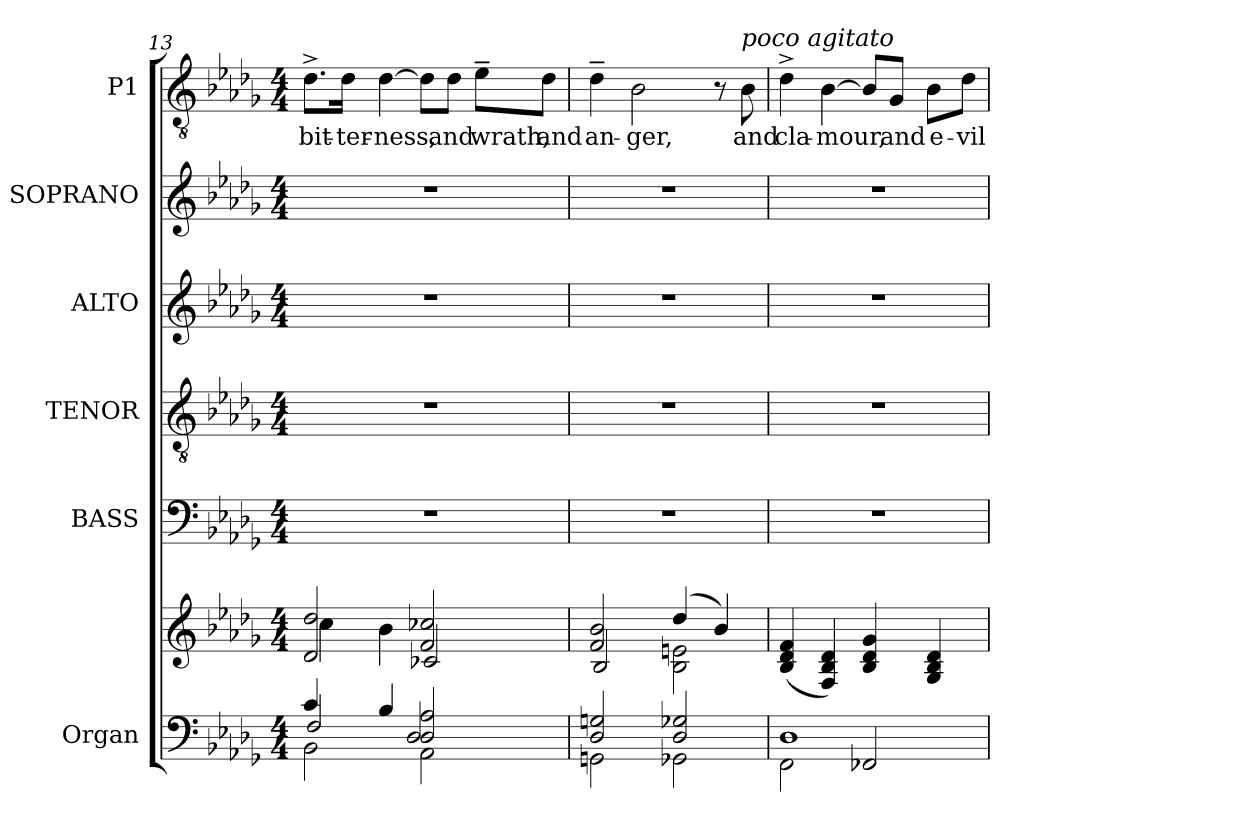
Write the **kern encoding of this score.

**kern	**kern	**kern	**kern	**kern	**kern	**kern	**text
*part6	*part6	*part5	*part4	*part3	*part2	*part1	*part1
*staff7	*staff6	*staff5	*staff4	*staff3	*staff2	*staff1	*staff1
*I"Organ	*	*I"BASS	*I"TENOR	*I"ALTO	*I"SOPRANO	*I"P1	*
*I'Org.	*	*I'B.	*I'T.	*I'A.	*I'S.	*	*
*clefF4	*clefG2	*clefF4	*clefGv2	*clefG2	*clefG2	*clefGv2	*
*	*	*	*ITrd7c12	*	*	*ITrd7c12	*
*k[b-e-a-d-g-]	*k[b-e-a-d-g-]	*k[b-e-a-d-g-]	*k[b-e-a-d-g-]	*k[b-e-a-d-g-]	*k[b-e-a-d-g-]	*k[b-e-a-d-g-]	*
*D-:	*D-:	*D-:	*D-:	*D-:	*D-:	*D-:	*
*M4/4	*M4/4	*M4/4	*M4/4	*M4/4	*M4/4	*M4/4	*
=13	=13	=13	=13	=13	=13	=13	=13
*^	*^	*	*	*	*	*	*
*	*^	*	*	*	*	*	*	*	*
!	!	!	!	!	!	!	!	!	!	!LO:LY:b:color=#000000
4ci/	2BB-i\	2Fi/	2d-i/ 2dd-i	4cci\	1r	1r	1r	1r	8.D-^i\L	bit-
!	!	!	!	!	!	!	!	!	!	!LO:LY:b:color=#000000
.	.	.	.	.	.	.	.	.	16D-i\Jk	-ter-
!	!	!	!	!	!	!	!	!	!	!LO:LY:b:color=#000000
4B-i/	.	.	.	4b-i\	.	.	.	.	[4D-i\	-ness,
2D-i/ 2A-i	2AA-i\	2D-i/	2fi/ 2cc-Xi	2c-Xi/	.	.	.	.	8D-i\L]	.
!	!	!	!	!	!	!	!	!	!	!LO:LY:b:color=#000000
.	.	.	.	.	.	.	.	.	8D-i\J	and
!	!	!	!	!	!	!	!	!	!	!LO:LY:b:color=#000000
.	.	.	.	.	.	.	.	.	8E-~i\L	wrath,
!	!	!	!	!	!	!	!	!	!	!LO:LY:b:color=#000000
.	.	.	.	.	.	.	.	.	8D-i\J	and
*	*v	*v	*	*	*	*	*	*	*	*
=14	=14	=14	=14	=14	=14	=14	=14	=14	=14
!	!	!	!	!	!	!	!	!	!LO:LY:b:color=#000000
2D-i/ 2Gni	2GGni\	2fi/ 2b-i	2B-i/	1r	1r	1r	1r	4D-~i\	an-
!	!	!	!	!	!	!	!	!	!LO:LY:b:color=#000000
.	.	.	.	.	.	.	.	2BB-i\	-ger,
2D-i/ 2G-Xi	2GG-Xi\	(4dd-i/	2B-i\ 2eni	.	.	.	.	.	.
.	.	4b-i/)	.	.	.	.	.	8r	.
!	!	!	!	!	!	!	!	!LO:TX:a:i:t=poco agitato	!
!	!	!	!	!	!	!	!	!	!LO:LY:b:color=#000000
.	.	.	.	.	.	.	.	8BB-i\	and
*	*	*v	*v	*	*	*	*	*	*
=15	=15	=15	=15	=15	=15	=15	=15	=15
!	!	!	!	!	!	!	!	!LO:LY:b:color=#000000
1D-i	2FFi\	(4B-i/ 4d-i 4fi	1r	1r	1r	1r	4D-^i\	cla-
!	!	!	!	!	!	!	!	!LO:LY:b:color=#000000
.	.	4Fi/ 4B-i 4d-i)	.	.	.	.	[4BB-i\	-mour,
.	2FF-Xi/	4B-i/ 4d-i 4g-i	.	.	.	.	8BB-i/L]	.
!	!	!	!	!	!	!	!	!LO:LY:b:color=#000000
.	.	.	.	.	.	.	8GG-i/J	and
!	!	!	!	!	!	!	!	!LO:LY:b:color=#000000
.	.	4G-i/ 4B-i 4d-i	.	.	.	.	8BB-i\L	e-
!	!	!	!	!	!	!	!	!LO:LY:b:color=#000000
.	.	.	.	.	.	.	8D-i\J	-vil
*v	*v	*	*	*	*	*	*	*
=	=	=	=	=	=	=	=
*-	*-	*-	*-	*-	*-	*-	*-
